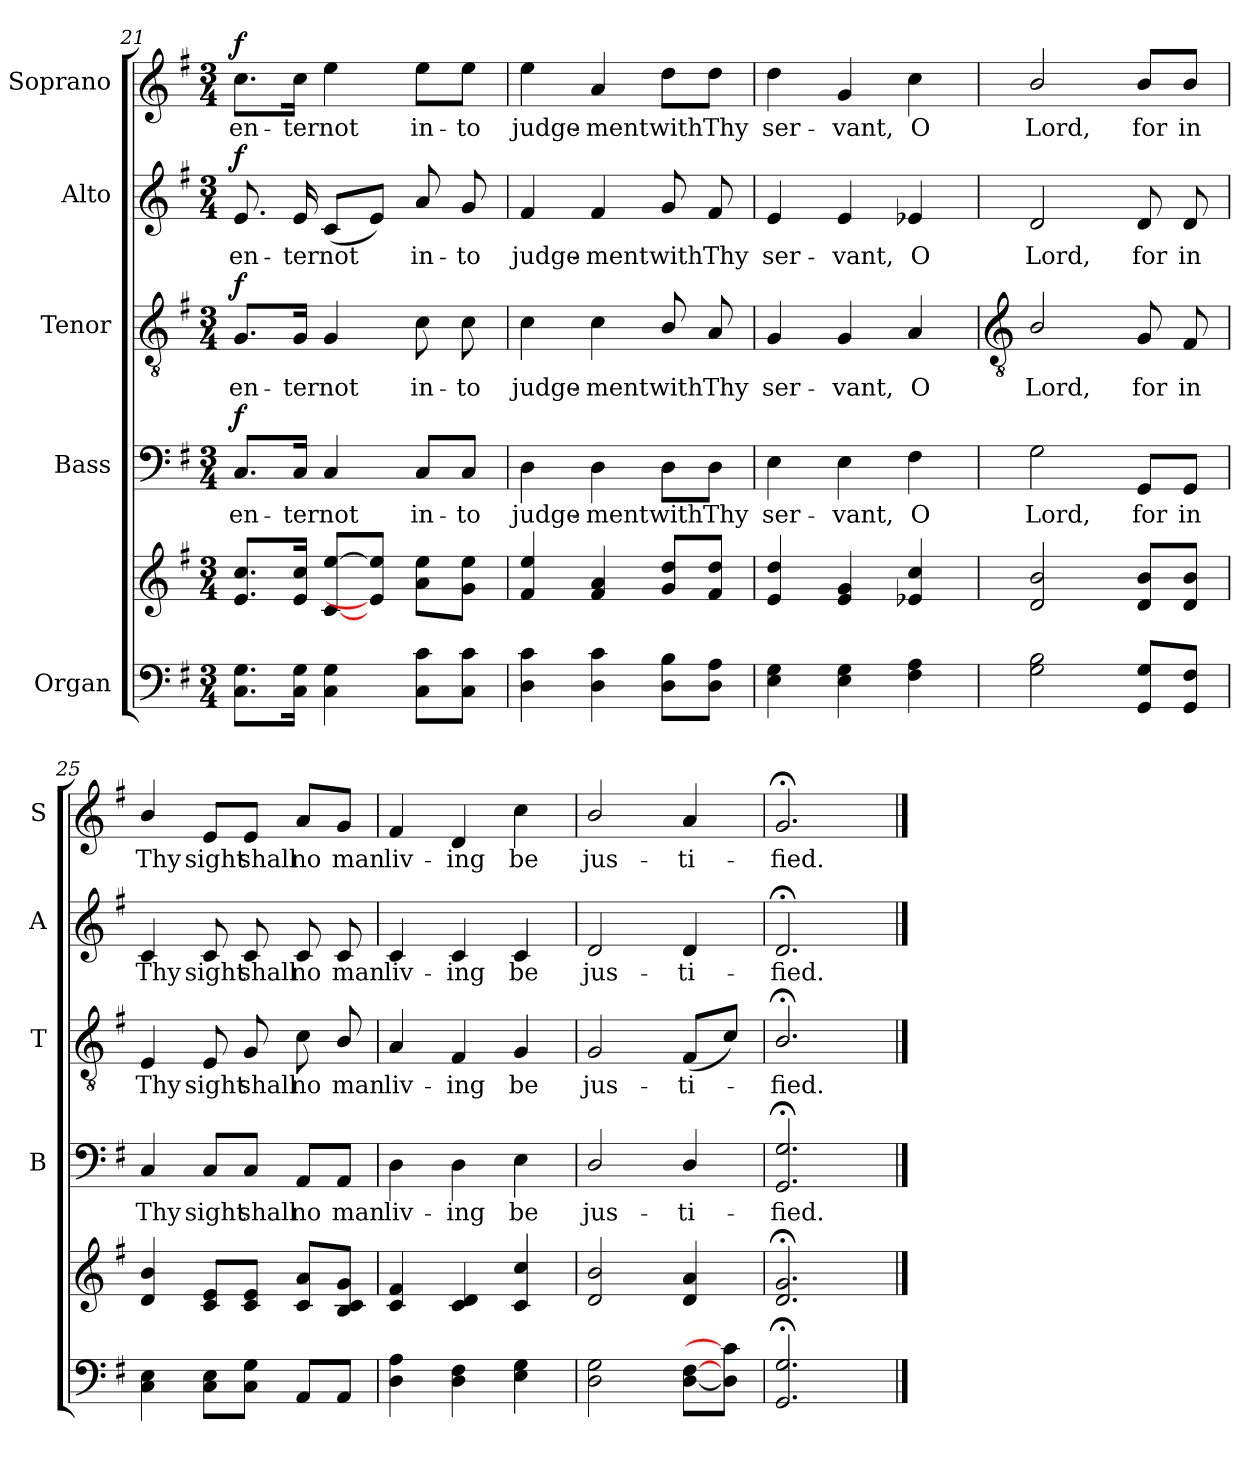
**kern	**kern	**kern	**text	**dynam	**kern	**text	**dynam	**kern	**text	**dynam	**kern	**text	**dynam
*part5	*part5	*part4	*part4	*part4	*part3	*part3	*part3	*part2	*part2	*part2	*part1	*part1	*part1
*staff6	*staff5	*staff4	*staff4	*staff4	*staff3	*staff3	*staff3	*staff2	*staff2	*staff2	*staff1	*staff1	*staff1
*I"Organ	*	*I"Bass	*	*	*I"Tenor	*	*	*I"Alto	*	*	*I"Soprano	*	*
*	*	*I'B	*	*	*I'T	*	*	*I'A	*	*	*I'S	*	*
!!LO:LB:g=z
*clefF4	*clefG2	*clefF4	*	*	*clefGv2	*	*	*clefG2	*	*	*clefG2	*	*
*k[f#]	*k[f#]	*k[f#]	*	*	*k[f#]	*	*	*k[f#]	*	*	*k[f#]	*	*
*G:	*G:	*G:	*	*	*G:	*	*	*G:	*	*	*G:	*	*
*M3/4	*M3/4	*M3/4	*	*	*M3/4	*	*	*M3/4	*	*	*M3/4	*	*
=21	=21	=21	=21	=21	=21	=21	=21	=21	=21	=21	=21	=21	=21
!	!	!	!LO:LY:b	!LO:DY:b	!	!LO:LY:b	!LO:DY:b	!	!LO:LY:b	!LO:DY:b	!	!LO:LY:b	!LO:DY:b
8.C 8.GL	8.e/ 8.cc/L	8.C/L	en-	f	8.GL	en-	f	8.e	en-	f	8.cc\L	en-	f
!	!	!	!LO:LY:b	!	!	!LO:LY:b	!	!	!LO:LY:b	!	!	!LO:LY:b	!
16C 16GJ	16e/ 16cc/J	16C/Jk	-ter	.	16GJ	-ter	.	16e	-ter	.	16cc\Jk	-ter	.
!	!	!	!LO:LY:b	!	!	!LO:LY:b	!	!	!LO:LY:b	!	!	!LO:LY:b	!
4C 4G	[8c/ [8ee/L	4C	not	.	4G	not	.	(<8cL	not	.	4ee	not	.
.	8e] 8ee]J	.	.	.	.	.	.	8eJ)	.	.	.	.	.
!	!	!	!LO:LY:b	!	!	!LO:LY:b	!	!	!LO:LY:b	!	!	!LO:LY:b	!
8C 8cL	8a 8eeL	8C/L	in-	.	8c	in-	.	8a	in-	.	8ee\L	in-	.
!	!	!	!LO:LY:b	!	!	!LO:LY:b	!	!	!LO:LY:b	!	!	!LO:LY:b	!
8C 8cJ	8g 8eeJ	8C/J	-to	.	8c	-to	.	8g	-to	.	8ee\J	-to	.
=22	=22	=22	=22	=22	=22	=22	=22	=22	=22	=22	=22	=22	=22
!	!	!	!LO:LY:b	!	!	!LO:LY:b	!	!	!LO:LY:b	!	!	!LO:LY:b	!
4D 4c	4f#/ 4ee/	4D	judge-	.	4c	judge-	.	4f#	judge-	.	4ee	judge-	.
!	!	!	!LO:LY:b	!	!	!LO:LY:b	!	!	!LO:LY:b	!	!	!LO:LY:b	!
4D 4c	4f# 4a	4D	-ment	.	4c	-ment	.	4f#	-ment	.	4a	-ment	.
!	!	!	!LO:LY:b	!	!	!LO:LY:b	!	!	!LO:LY:b	!	!	!LO:LY:b	!
8D 8BL	8g/ 8dd/L	8D\L	with	.	8B/	with	.	8g	with	.	8dd\L	with	.
!	!	!	!LO:LY:b	!	!	!LO:LY:b	!	!	!LO:LY:b	!	!	!LO:LY:b	!
8D 8AJ	8f#/ 8dd/J	8D\J	Thy	.	8A	Thy	.	8f#	Thy	.	8dd\J	Thy	.
=23	=23	=23	=23	=23	=23	=23	=23	=23	=23	=23	=23	=23	=23
!	!	!	!LO:LY:b	!	!	!LO:LY:b	!	!	!LO:LY:b	!	!	!LO:LY:b	!
4E 4G	4e/ 4dd/	4E	ser-	.	4G	ser-	.	4e	ser-	.	4dd	ser-	.
!	!	!	!LO:LY:b	!	!	!LO:LY:b	!	!	!LO:LY:b	!	!	!LO:LY:b	!
4E 4G	4e 4g	4E	-vant,	.	4G	-vant,	.	4e	-vant,	.	4g	-vant,	.
!	!	!	!LO:LY:b	!	!	!LO:LY:b	!	!	!LO:LY:b	!	!	!LO:LY:b	!
4F# 4A	4e-X/ 4cc/	4F#	O	.	4A	O	.	4e-X	O	.	4cc	O	.
!!LO:LB:g=z
=24	=24	=24	=24	=24	=24	=24	=24	=24	=24	=24	=24	=24	=24
*	*	*	*	*	*clefGv2	*	*	*	*	*	*	*	*
!	!	!	!LO:LY:b	!	!	!LO:LY:b	!	!	!LO:LY:b	!	!	!LO:LY:b	!
2G 2B	2d/ 2b/	2G	Lord,	.	2B/	Lord,	.	2d	Lord,	.	2b/	Lord,	.
!	!	!	!LO:LY:b	!	!	!LO:LY:b	!	!	!LO:LY:b	!	!	!LO:LY:b	!
8GG/ 8G/L	8d/ 8b/L	8GG/L	for	.	8G	for	.	8d	for	.	8b/L	for	.
!	!	!	!LO:LY:b	!	!	!LO:LY:b	!	!	!LO:LY:b	!	!	!LO:LY:b	!
8GG/ 8F#/J	8d/ 8b/J	8GG/J	in	.	8F#	in	.	8d	in	.	8b/J	in	.
=25	=25	=25	=25	=25	=25	=25	=25	=25	=25	=25	=25	=25	=25
!	!	!	!LO:LY:b	!	!	!LO:LY:b	!	!	!LO:LY:b	!	!	!LO:LY:b	!
4C\ 4E\	4d/ 4b/	4C	Thy	.	4E	Thy	.	4c	Thy	.	4b/	Thy	.
!	!	!	!LO:LY:b	!	!	!LO:LY:b	!	!	!LO:LY:b	!	!	!LO:LY:b	!
8C\ 8E\L	8c 8eL	8C/L	sight	.	8E	sight	.	8c	sight	.	8e/L	sight	.
!	!	!	!LO:LY:b	!	!	!LO:LY:b	!	!	!LO:LY:b	!	!	!LO:LY:b	!
8C\ 8G\J	8c 8eJ	8C/J	shall	.	8G	shall	.	8c	shall	.	8e/J	shall	.
!	!	!	!LO:LY:b	!	!	!LO:LY:b	!	!	!LO:LY:b	!	!	!LO:LY:b	!
8AAL	8c 8aL	8AA/L	no	.	8c	no	.	8c	no	.	8a/L	no	.
!	!	!	!LO:LY:b	!	!	!LO:LY:b	!	!	!LO:LY:b	!	!	!LO:LY:b	!
8AAJ	8B 8c 8gJ	8AA/J	man	.	8B/	man	.	8c	man	.	8g/J	man	.
=26	=26	=26	=26	=26	=26	=26	=26	=26	=26	=26	=26	=26	=26
!	!	!	!LO:LY:b	!	!	!LO:LY:b	!	!	!LO:LY:b	!	!	!LO:LY:b	!
4D 4A	4c 4f#	4D	liv-	.	4A	liv-	.	4c	liv-	.	4f#	liv-	.
!	!	!	!LO:LY:b	!	!	!LO:LY:b	!	!	!LO:LY:b	!	!	!LO:LY:b	!
4D 4F#	4c 4d	4D	-ing	.	4F#	-ing	.	4c	-ing	.	4d	-ing	.
!	!	!	!LO:LY:b	!	!	!LO:LY:b	!	!	!LO:LY:b	!	!	!LO:LY:b	!
4E 4G	4c/ 4cc/	4E	be	.	4G	be	.	4c	be	.	4cc	be	.
=27	=27	=27	=27	=27	=27	=27	=27	=27	=27	=27	=27	=27	=27
!	!	!	!LO:LY:b	!	!	!LO:LY:b	!	!	!LO:LY:b	!	!	!LO:LY:b	!
2D 2G	2d/ 2b/	2D/	jus-	.	2G	jus-	.	2d	jus-	.	2b/	jus-	.
!	!	!	!LO:LY:b	!	!	!LO:LY:b	!	!	!LO:LY:b	!	!	!LO:LY:b	!
[8D [8F#L	4d 4a	4D/	-ti-	.	(<8F#L	-ti-	.	4d	-ti-	.	4a	-ti-	.
8D] 8c]J	.	.	.	.	8cJ)	.	.	.	.	.	.	.	.
=28	=28	=28	=28	=28	=28	=28	=28	=28	=28	=28	=28	=28	=28
!	!	!	!LO:LY:b	!	!	!LO:LY:b	!	!	!LO:LY:b	!	!	!LO:LY:b	!
2.GG; 2.G;	2.d;< 2.g;<	2.GG;< 2.G;<	-fied.	.	2.B;</	fied.	.	2.d;<	-fied.	.	2.g;<	-fied.	.
==	==	==	==	==	==	==	==	==	==	==	==	==	==
*-	*-	*-	*-	*-	*-	*-	*-	*-	*-	*-	*-	*-	*-
